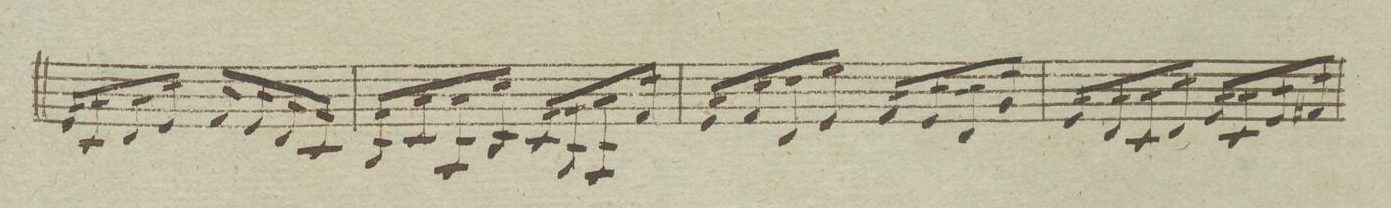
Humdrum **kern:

**kern	**dynam
*I"Violino. 2do	*
*clefG2	*
*k[]	*
*met(c|)	*
*M2/2	*
16e/LL	.
16e/	.
16c/	.
16c/	.
16d/	.
16d/	.
16e/	.
16e/JJ	.
16f/LL	.
16f/	.
16e/	.
16e/	.
16d/	.
16d/	.
16c/	.
16c/JJ	.
=185	=185
16B/LL	.
16B/	.
16c/	.
16c/	.
16A/	.
16A/	.
16B/	.
16B/JJ	.
16c/LL	.
16c/	.
16B/	.
16B/	.
16A/	.
16A/	.
16f/	.
16f/JJ	.
=186	=186
16e/LL	.
16e/	.
16f/	.
16f/	.
16d/	.
16d/	.
16e/	.
16e/JJ	.
16f/LL	.
16f/	.
16e/	.
16e/	.
16d/	.
16d/	.
16g/	.
16g/JJ	.
=187	=187
16e/LL	.
16e/	.
16d/	.
16d/	.
16c/	.
16c/	.
16d/	.
16d/JJ	.
16e/LL	.
16e/	.
16c/	.
16c/	.
16e/	.
16e/	.
16f#X/	.
16f#/JJ	.
=188	=188
*-	*-
